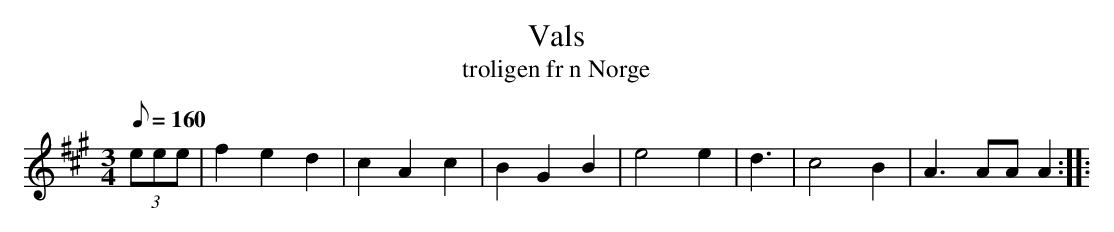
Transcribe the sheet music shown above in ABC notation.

X:1
T:Vals
T:troligen fr n Norge
M:3/4
L:1/8
K:A
Q:160
(3eee | f2 e2 d2 | c2 A2 c2 | B2 G2 B2 | e4 e2 | d3 | c4 B2 | A3 AA A2 ::
